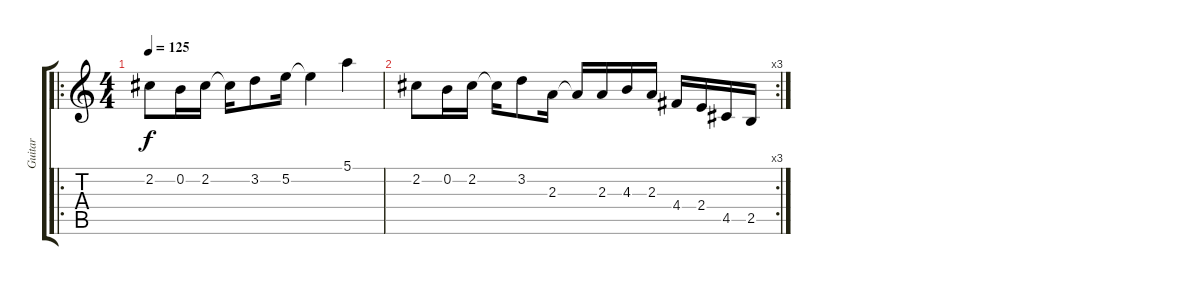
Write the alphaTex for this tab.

\track ("Guitar" "Guitar") {instrument distortionguitar}
\staff {score tabs}
\tuning (E4 B3 G3 D3 A2 E2) {hide}
\ro
\ts (4 4)
\tempo 125
\clef g2
\ks c
2.2.8{dy f instrument distortionguitar} 0.2.16 2.2.16 2.2{t}.16 3.2.8 5.2.16 5.2{t}.4 5.1.4 |
\rc 3
2.2.8 0.2.16 2.2.16 2.2{t}.16 3.2.8 2.3.16 2.3{t}.16 2.3.16 4.3.16 2.3.16 4.4.16 2.4.16 4.5.16 2.5.16
